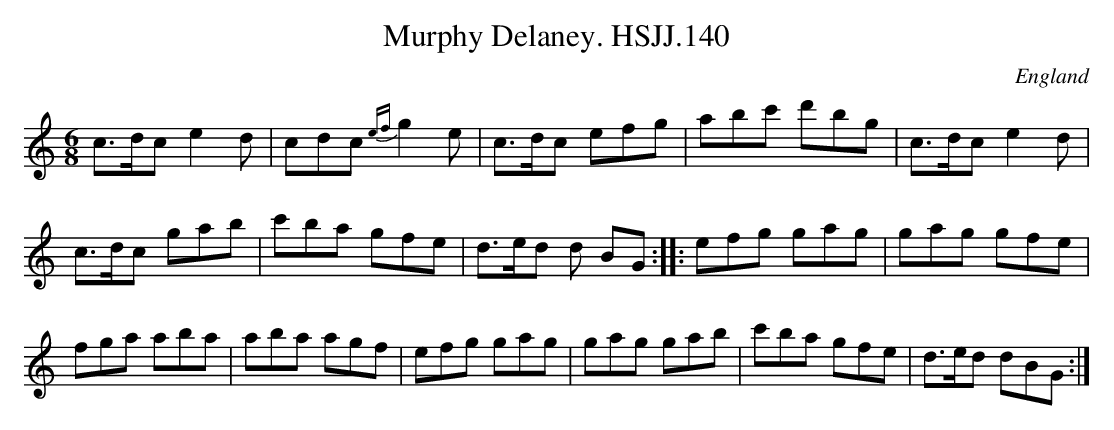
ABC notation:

X:1
T:Murphy Delaney. HSJJ.140
M:6/8
L:1/8
O:England
K:C
c>dce2d|cdc {ef}g2e|c>dc efg|abc' d'bg|c>dc e2d|!c>dc gab|c'ba gfe|d>ed
d
BG:|
|:efg gag|gag gfe|!fga aba|aba agf|efg gag|gag gab|c'ba gfe|d>ed dBG:|]
